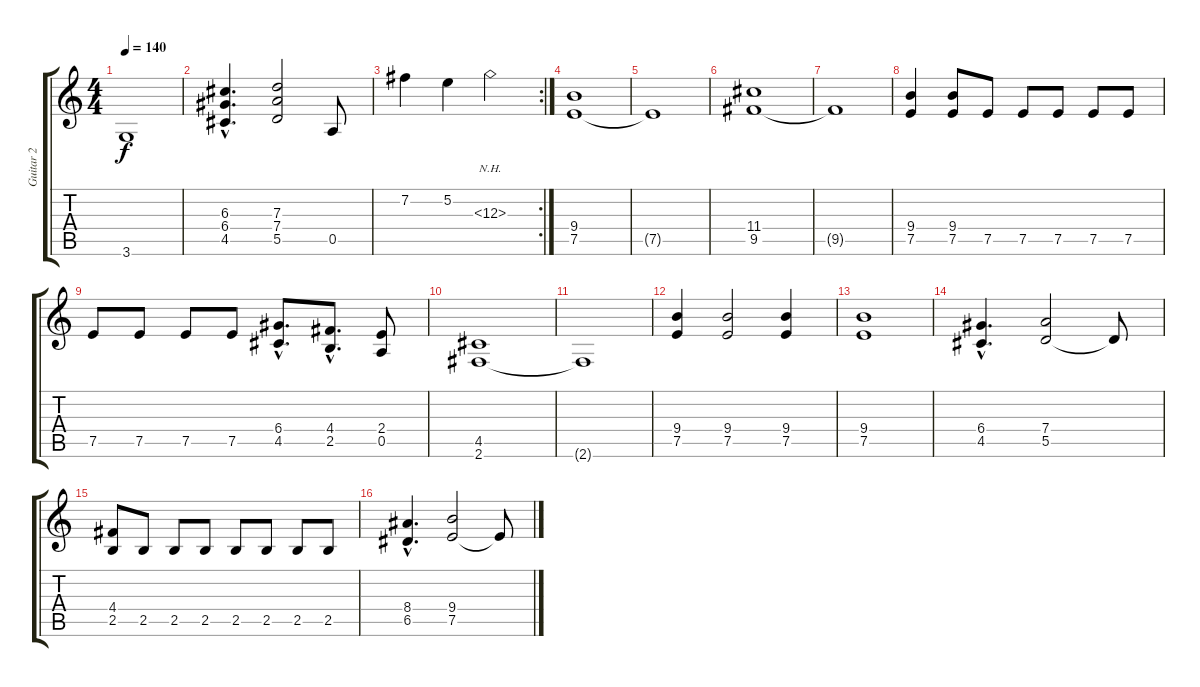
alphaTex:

\track ("Guitar 2" "Guitar 2") {instrument distortionguitar}
\staff {score tabs}
\tuning (E4 B3 G3 D3 A2 E2) {hide}
\ts (4 4)
\tempo 140
\clef g2
\ks c
3.6{t}.1{dy f} |
(6.3{hac} 6.4{hac} 4.5{hac}).4{d} (7.3 7.4 5.5).2 0.5.8 |
\rc 2
7.2.4 5.2.4 6.3{nh}.2 |
(9.4 7.5).1 |
7.5{t}.1 |
(11.4 9.5).1 |
9.5{t}.1 |
(9.4 7.5).4 (9.4 7.5).8 7.5.8 7.5.8 7.5.8 7.5.8 7.5.8 |
7.5.8 7.5.8 7.5.8 7.5.8 (6.4{hac} 4.5{hac}).8{d} (4.4{hac} 2.5{hac}).8{d} (2.4 0.5).8 |
(4.5 2.6).1 |
2.6{t}.1 |
(9.4 7.5).4 (9.4 7.5).2 (9.4 7.5).4 |
(9.4 7.5).1 |
(6.4{hac} 4.5{hac}).4{d} (7.4 5.5).2 5.5{t}.8 |
(4.4 2.5).8 2.5.8 2.5.8 2.5.8 2.5.8 2.5.8 2.5.8 2.5.8 |
(8.4{hac} 6.5{hac}).4{d} (9.4 7.5).2 7.5{t}.8
